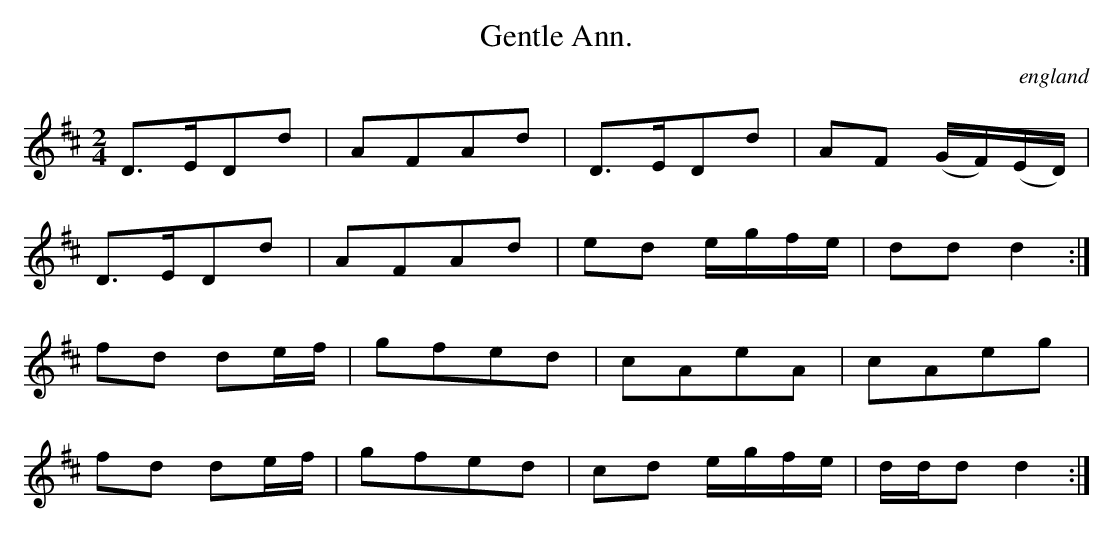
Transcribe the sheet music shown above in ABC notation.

X:1
T:Gentle Ann.
O:england
M:2/4
L:1/8
K:D
D>EDd   |AFAd|D>EDd      |AF   (G/F/)(E/D/)|
D>EDd   |AFAd|ed e/g/f/e/|dd    d2        :|
fd de/f/|gfed|cAeA       |cAeg             |
fd de/f/|gfed|cd e/g/f/e/|d/d/d d2        :|
